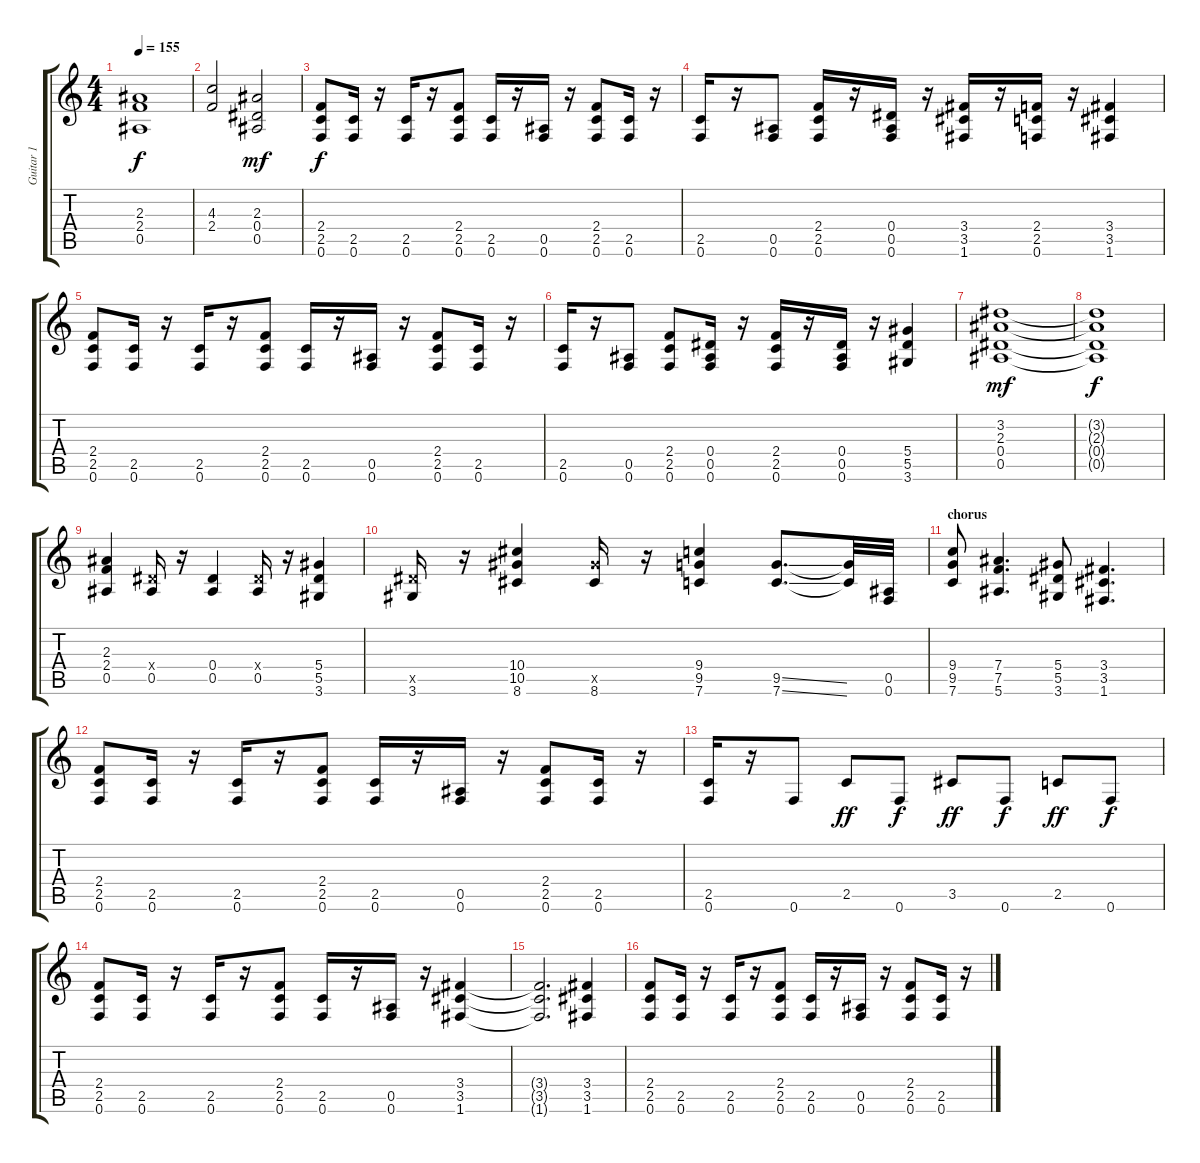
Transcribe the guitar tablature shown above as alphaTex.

\track ("Guitar 1" "Guitar 1") {instrument overdrivenguitar}
\staff {score tabs}
\tuning (F4 C4 Ab3 Eb3 Bb2 F2) {hide}
\ts (4 4)
\tempo 155
\clef g2
\ks c
(2.3 2.4 0.5).1{dy f} |
(4.3 2.4).2 (2.3 0.4 0.5).2{dy mf} |
\section ("" "")
(2.4 2.5 0.6).8{dy f} (2.5 0.6).16 r.16 (2.5 0.6).16 r.16 (2.4 2.5 0.6).8 (2.5 0.6).16 r.16 (0.5 0.6).16 r.16 (2.4 2.5 0.6).8 (2.5 0.6).16 r.16 |
(2.5 0.6).16 r.16 (0.5 0.6).8 (2.4 2.5 0.6).16 r.16 (0.4 0.5 0.6).16 r.16 (3.4 3.5 1.6).16 r.16 (2.4 2.5 0.6).16 r.16 (3.4 3.5 1.6).4 |
(2.4 2.5 0.6).8 (2.5 0.6).16 r.16 (2.5 0.6).16 r.16 (2.4 2.5 0.6).8 (2.5 0.6).16 r.16 (0.5 0.6).16 r.16 (2.4 2.5 0.6).8 (2.5 0.6).16 r.16 |
(2.5 0.6).16 r.16 (0.5 0.6).8 (2.4 2.5 0.6).8 (0.4 0.5 0.6).16 r.16 (2.4 2.5 0.6).16 r.16 (0.4 0.5 0.6).16 r.16 (5.4 5.5 3.6).4 |
(3.2 2.3 0.4 0.5).1{dy mf} |
(3.2{t} 2.3{t} 0.4{t} 0.5{t}).1{dy f} |
(2.3 2.4 0.5).4 (0.4{x} 0.5).16 r.16 (0.4 0.5).4 (0.4{x} 0.5).16 r.16 (5.4 5.5 3.6).4 |
(5.5{x} 3.6).16 r.16 (10.4 10.5 8.6).4 (10.5{x} 8.6).16 r.16 (9.4 9.5 7.6).4 (9.5{ss} 7.6{ss}).8{d} (9.5{t} 7.6{t}).32 (0.5 0.6).32 |
\section ("" "chorus")
(9.4 9.5 7.6).8 (7.4 7.5 5.6).4{d} (5.4 5.5 3.6).8 (3.4 3.5 1.6).4{d} |
(2.4 2.5 0.6).8 (2.5 0.6).16 r.16 (2.5 0.6).16 r.16 (2.4 2.5 0.6).8 (2.5 0.6).16 r.16 (0.5 0.6).16 r.16 (2.4 2.5 0.6).8 (2.5 0.6).16 r.16 |
(2.5 0.6).16 r.16 0.6.8 2.5.8{dy ff} 0.6.8{dy f} 3.5.8{dy ff} 0.6.8{dy f} 2.5.8{dy ff} 0.6.8{dy f} |
(2.4 2.5 0.6).8 (2.5 0.6).16 r.16 (2.5 0.6).16 r.16 (2.4 2.5 0.6).8 (2.5 0.6).16 r.16 (0.5 0.6).16 r.16 (3.4 3.5 1.6).4 |
(3.4{t} 3.5{t} 1.6{t}).2{d} (3.4 3.5 1.6).4 |
(2.4 2.5 0.6).8 (2.5 0.6).16 r.16 (2.5 0.6).16 r.16 (2.4 2.5 0.6).8 (2.5 0.6).16 r.16 (0.5 0.6).16 r.16 (2.4 2.5 0.6).8 (2.5 0.6).16 r.16
